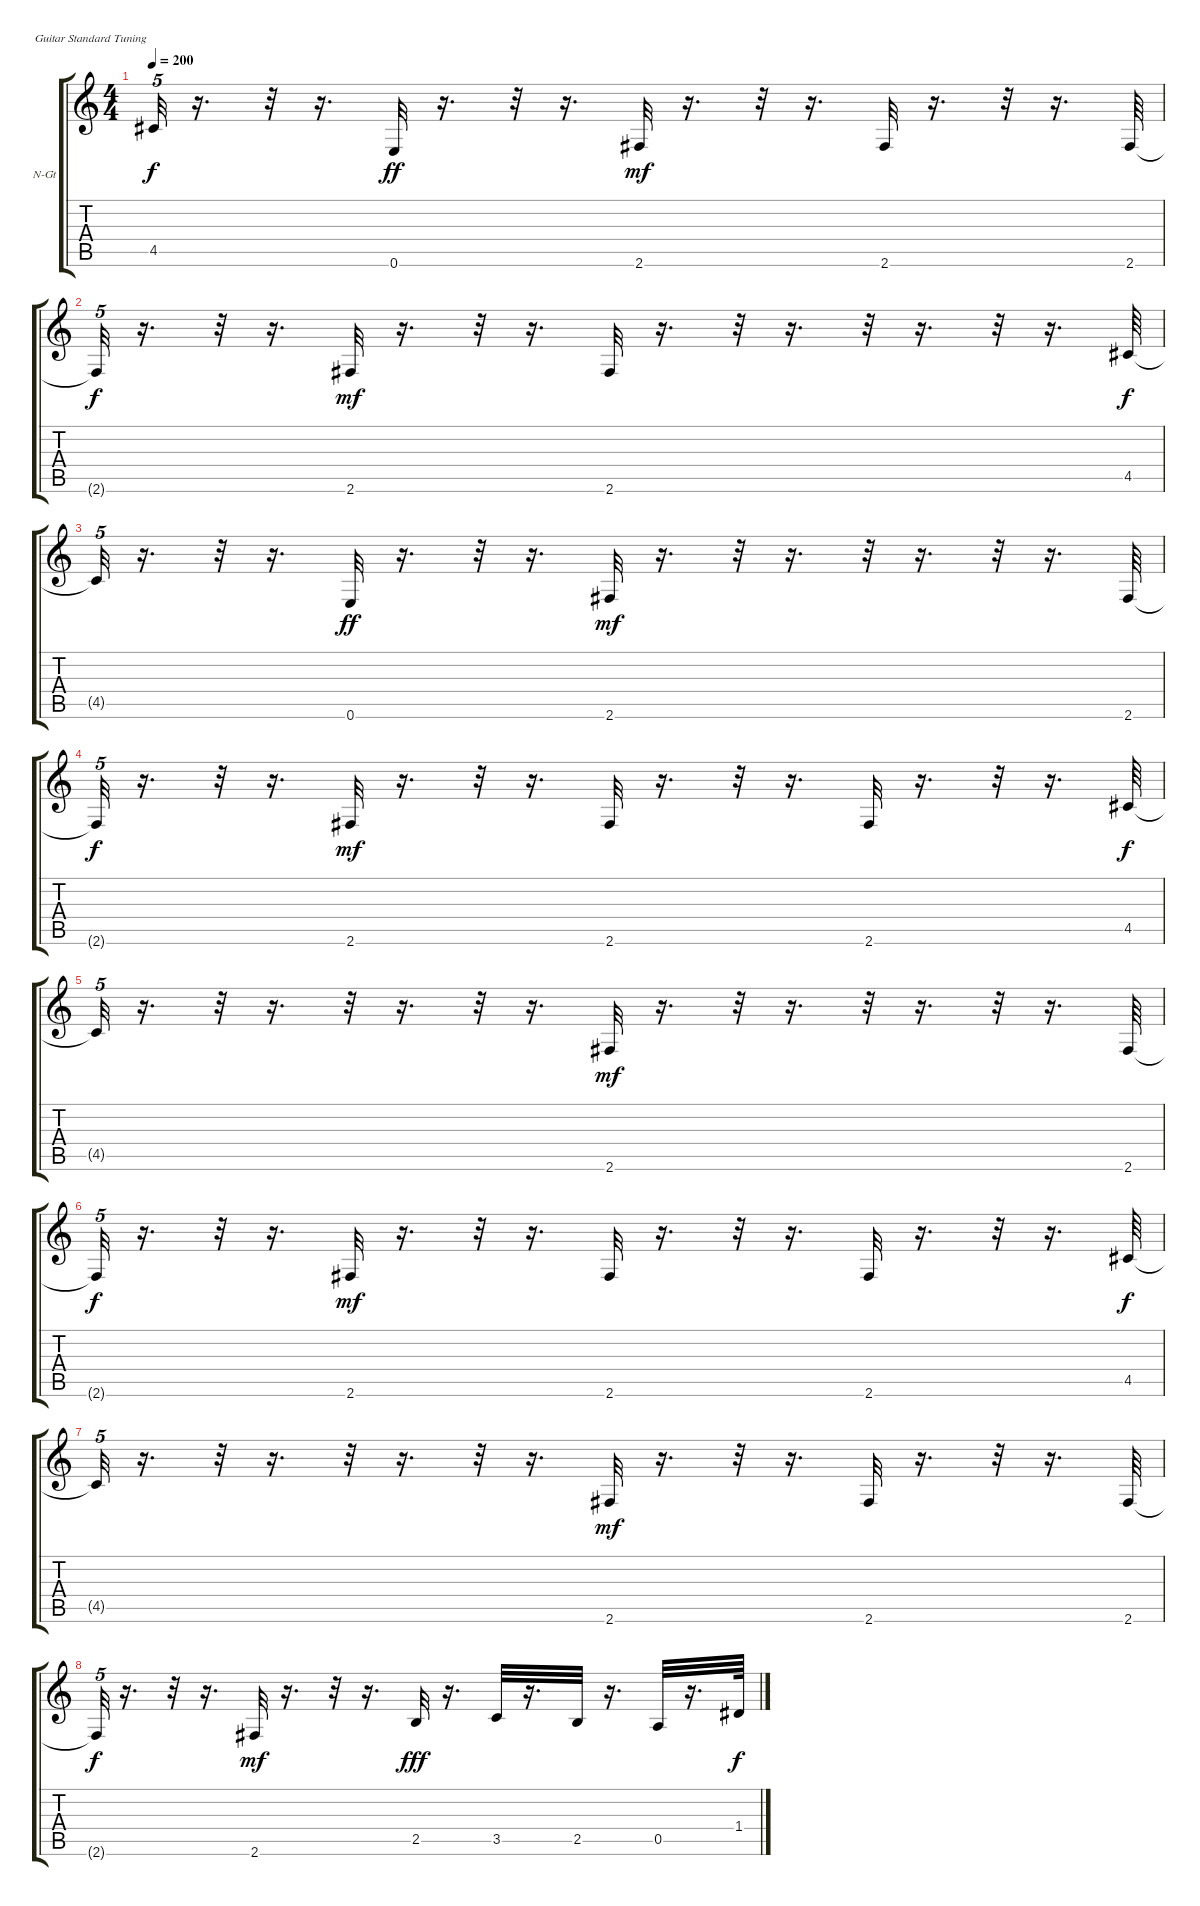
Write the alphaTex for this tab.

\bracketExtendMode groupsimilarinstruments
\firstSystemTrackNameOrientation horizontal
\otherSystemsTrackNameOrientation horizontal
\track ("Акустика" "N-Gt") {instrument acousticguitarnylon}
\staff {score tabs}
\tuning (E4 B3 G3 D3 A2 E2)
\ts (4 4)
\tempo 200
\clef g2
\ks c
4.5{t}.32{tu (5 4) dy f} r.16{d} r.32 r.16{d} 0.6.32{dy ff} r.16{d} r.32 r.16{d} 2.6.32{dy mf} r.16{d} r.32 r.16{d} 2.6.32 r.16{d} r.32 r.16{d} 2.6.64 |
2.6{t}.32{tu (5 4) dy f} r.16{d} r.32 r.16{d} 2.6.32{dy mf} r.16{d} r.32 r.16{d} 2.6.32 r.16{d} r.32 r.16{d} r.32 r.16{d} r.32 r.16{d} 4.5.64{dy f} |
4.5{t}.32{tu (5 4)} r.16{d} r.32 r.16{d} 0.6.32{dy ff} r.16{d} r.32 r.16{d} 2.6.32{dy mf} r.16{d} r.32 r.16{d} r.32 r.16{d} r.32 r.16{d} 2.6.64 |
2.6{t}.32{tu (5 4) dy f} r.16{d} r.32 r.16{d} 2.6.32{dy mf} r.16{d} r.32 r.16{d} 2.6.32 r.16{d} r.32 r.16{d} 2.6.32 r.16{d} r.32 r.16{d} 4.5.64{dy f} |
4.5{t}.32{tu (5 4)} r.16{d} r.32 r.16{d} r.32 r.16{d} r.32 r.16{d} 2.6.32{dy mf} r.16{d} r.32 r.16{d} r.32 r.16{d} r.32 r.16{d} 2.6.64 |
2.6{t}.32{tu (5 4) dy f} r.16{d} r.32 r.16{d} 2.6.32{dy mf} r.16{d} r.32 r.16{d} 2.6.32 r.16{d} r.32 r.16{d} 2.6.32 r.16{d} r.32 r.16{d} 4.5.64{dy f} |
4.5{t}.32{tu (5 4)} r.16{d} r.32 r.16{d} r.32 r.16{d} r.32 r.16{d} 2.6.32{dy mf} r.16{d} r.32 r.16{d} 2.6.32 r.16{d} r.32 r.16{d} 2.6.64 |
2.6{t}.32{tu (5 4) dy f} r.16{d} r.32 r.16{d} 2.6.32{dy mf} r.16{d} r.32 r.16{d} 2.5.32{dy fff} r.16{d} 3.5.32 r.16{d} 2.5.32 r.16{d} 0.5.32 r.16{d} 1.4.64{dy f}
